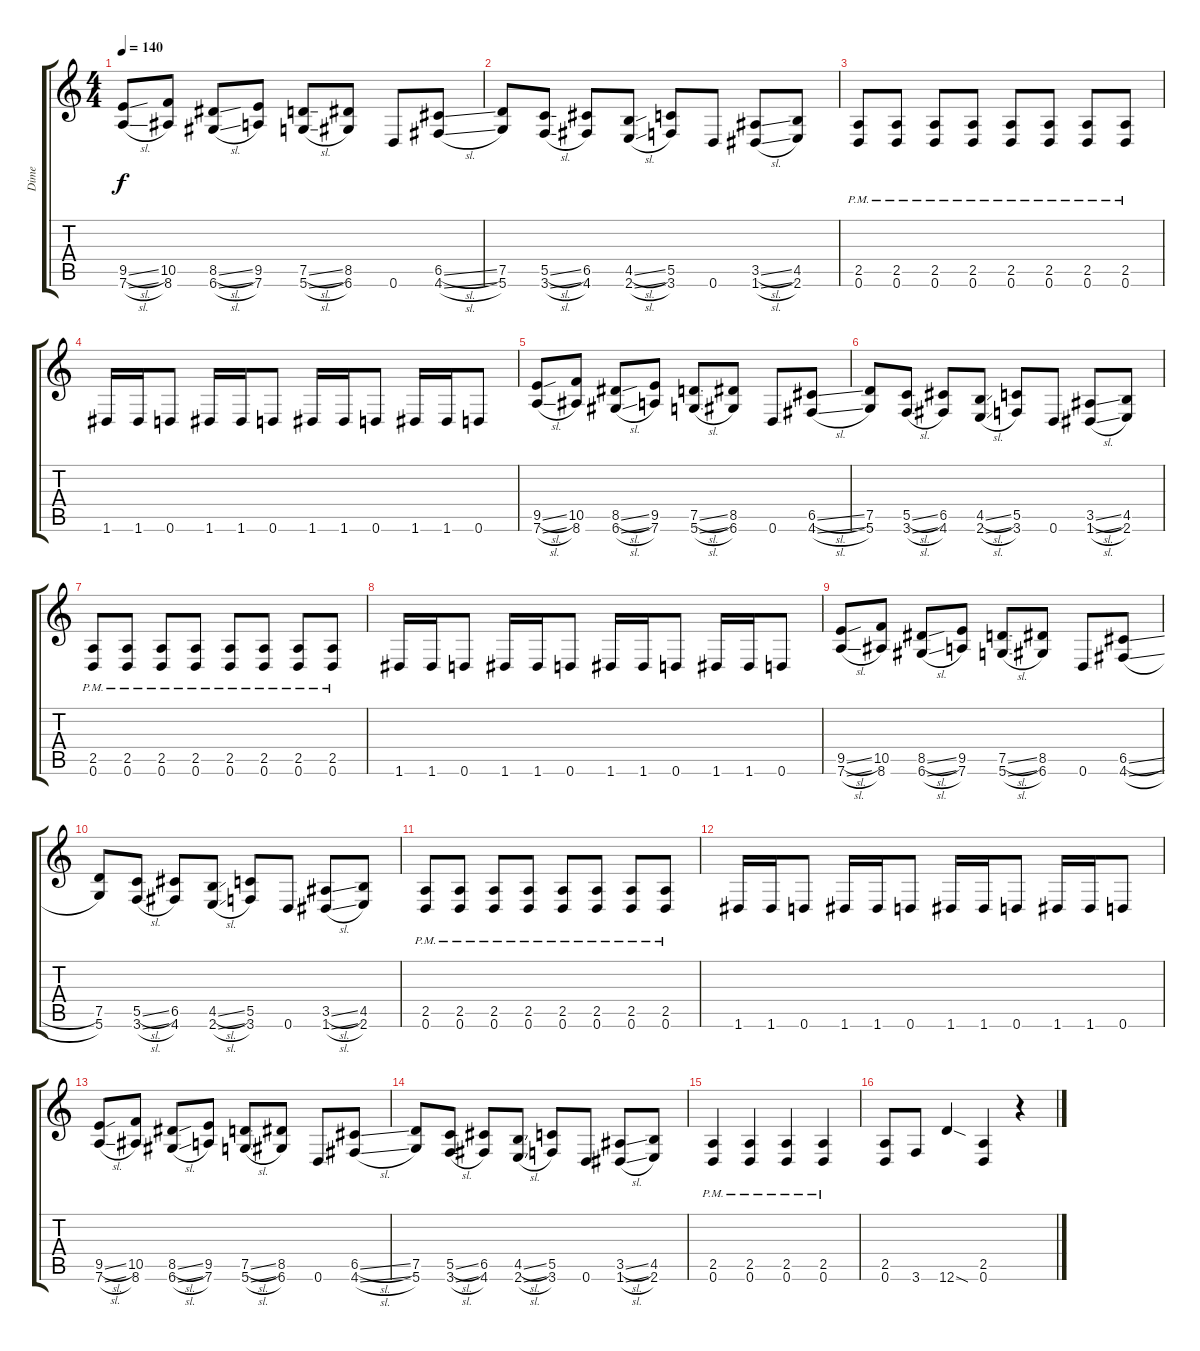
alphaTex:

\track ("Dime" "Dime") {instrument distortionguitar}
\staff {score tabs}
\tuning (D4 A3 F3 C3 G2 D2) {hide}
\ts (4 4)
\tempo 140
\clef g2
\ks c
(9.5{sl} 7.6{sl}).8{dy f} (10.5 8.6).8 (8.5{sl} 6.6{sl}).8 (9.5 7.6).8 (7.5{sl} 5.6{sl}).8 (8.5 6.6).8 0.6.8 (6.5{sl} 4.6{sl}).8 |
(7.5 5.6).8 (5.5{sl} 3.6{sl}).8 (6.5 4.6).8 (4.5{sl} 2.6{sl}).8 (5.5 3.6).8 0.6.8 (3.5{sl} 1.6{sl}).8 (4.5 2.6).8 |
(2.5{pm} 0.6{pm}).8 (2.5{pm} 0.6{pm}).8 (2.5{pm} 0.6{pm}).8 (2.5{pm} 0.6{pm}).8 (2.5{pm} 0.6{pm}).8 (2.5{pm} 0.6{pm}).8 (2.5{pm} 0.6{pm}).8 (2.5{pm} 0.6{pm}).8 |
1.6.16 1.6.16 0.6.8 1.6.16 1.6.16 0.6.8 1.6.16 1.6.16 0.6.8 1.6.16 1.6.16 0.6.8 |
(9.5{sl} 7.6{sl}).8 (10.5 8.6).8 (8.5{sl} 6.6{sl}).8 (9.5 7.6).8 (7.5{sl} 5.6{sl}).8 (8.5 6.6).8 0.6.8 (6.5{sl} 4.6{sl}).8 |
(7.5 5.6).8 (5.5{sl} 3.6{sl}).8 (6.5 4.6).8 (4.5{sl} 2.6{sl}).8 (5.5 3.6).8 0.6.8 (3.5{sl} 1.6{sl}).8 (4.5 2.6).8 |
(2.5{pm} 0.6{pm}).8 (2.5{pm} 0.6{pm}).8 (2.5{pm} 0.6{pm}).8 (2.5{pm} 0.6{pm}).8 (2.5{pm} 0.6{pm}).8 (2.5{pm} 0.6{pm}).8 (2.5{pm} 0.6{pm}).8 (2.5{pm} 0.6{pm}).8 |
1.6.16 1.6.16 0.6.8 1.6.16 1.6.16 0.6.8 1.6.16 1.6.16 0.6.8 1.6.16 1.6.16 0.6.8 |
(9.5{sl} 7.6{sl}).8 (10.5 8.6).8 (8.5{sl} 6.6{sl}).8 (9.5 7.6).8 (7.5{sl} 5.6{sl}).8 (8.5 6.6).8 0.6.8 (6.5{sl} 4.6{sl}).8 |
(7.5 5.6).8 (5.5{sl} 3.6{sl}).8 (6.5 4.6).8 (4.5{sl} 2.6{sl}).8 (5.5 3.6).8 0.6.8 (3.5{sl} 1.6{sl}).8 (4.5 2.6).8 |
(2.5{pm} 0.6{pm}).8 (2.5{pm} 0.6{pm}).8 (2.5{pm} 0.6{pm}).8 (2.5{pm} 0.6{pm}).8 (2.5{pm} 0.6{pm}).8 (2.5{pm} 0.6{pm}).8 (2.5{pm} 0.6{pm}).8 (2.5{pm} 0.6{pm}).8 |
1.6.16 1.6.16 0.6.8 1.6.16 1.6.16 0.6.8 1.6.16 1.6.16 0.6.8 1.6.16 1.6.16 0.6.8 |
(9.5{sl} 7.6{sl}).8 (10.5 8.6).8 (8.5{sl} 6.6{sl}).8 (9.5 7.6).8 (7.5{sl} 5.6{sl}).8 (8.5 6.6).8 0.6.8 (6.5{sl} 4.6{sl}).8 |
(7.5 5.6).8 (5.5{sl} 3.6{sl}).8 (6.5 4.6).8 (4.5{sl} 2.6{sl}).8 (5.5 3.6).8 0.6.8 (3.5{sl} 1.6{sl}).8 (4.5 2.6).8 |
(2.5{pm} 0.6{pm}).4 (2.5{pm} 0.6{pm}).4 (2.5{pm} 0.6{pm}).4 (2.5{pm} 0.6{pm}).4 |
(2.5 0.6).8 3.6.8 12.6{sod}.4 (2.5 0.6).4 r.4
